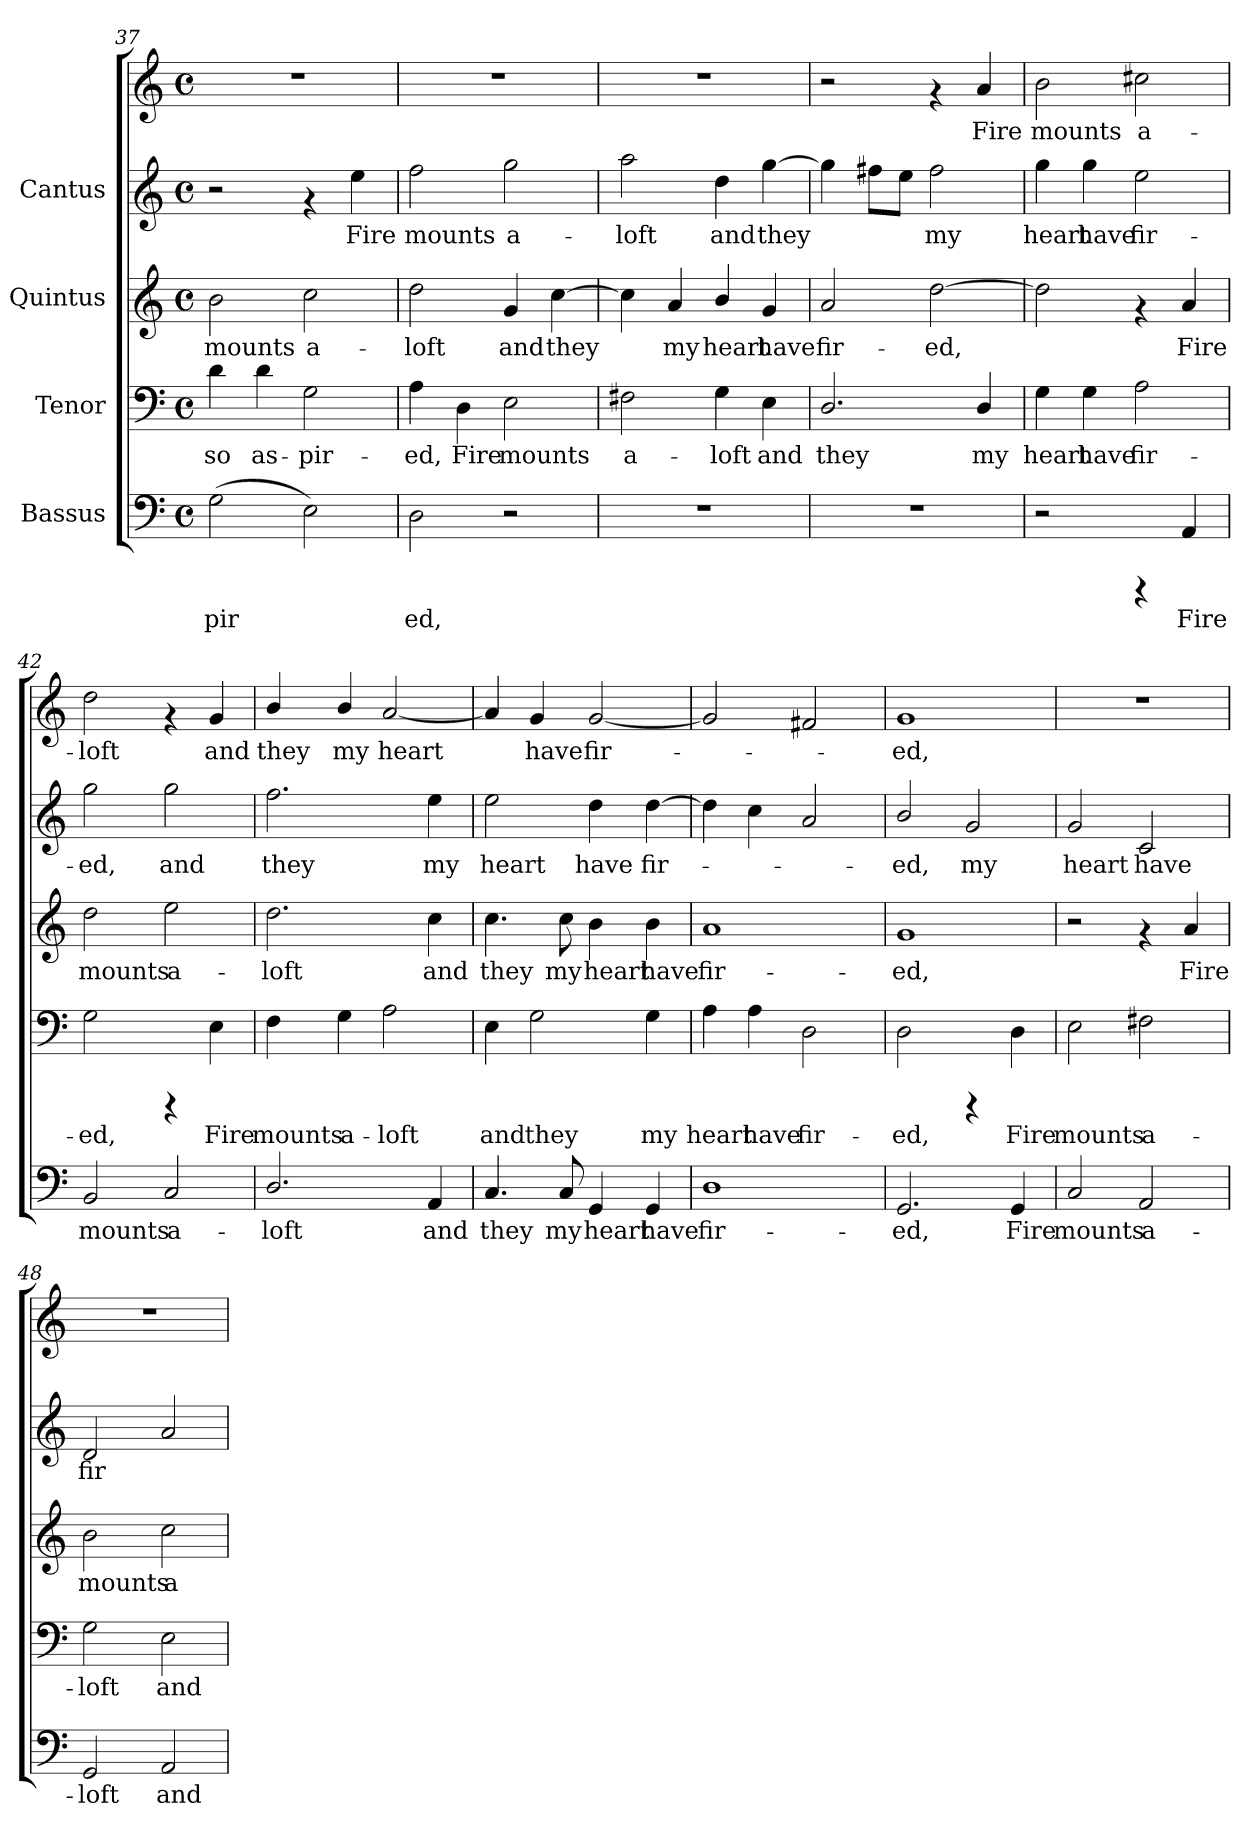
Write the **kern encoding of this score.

**kern	**text	**kern	**text	**kern	**text	**kern	**text	**kern	**text
*part4	*part4	*part3	*part3	*part2	*part2	*part1	*part1	*part1	*part1
*staff5	*staff5	*staff4	*staff4	*staff3	*staff3	*staff2	*staff2	*staff1	*staff1
*I"Bassus	*	*I"Tenor	*	*I"Quintus	*	*I"Cantus	*	*	*
*clefF4	*	*clefF4	*	*clefG2	*	*clefG2	*	*clefG2	*
*M4/4	*	*M4/4	*	*M4/4	*	*M4/4	*	*M4/4	*
*met(c)	*	*met(c)	*	*met(c)	*	*met(c)	*	*met(c)	*
=37	=37	=37	=37	=37	=37	=37	=37	=37	=37
!	!LO:LY:b:cj	!	!LO:LY:b:cj	!	!LO:LY:b:cj	!	!	!	!
(>2G\	-pir-	4d\	so	2b\	mounts	2r	.	1r	.
!	!	!	!LO:LY:b:cj	!	!	!	!	!	!
.	.	4d\	as-	.	.	.	.	.	.
!	!LO:LY:b:cj	!	!LO:LY:b:cj	!	!LO:LY:b:cj	!	!	!	!
2E\)	--	2G\	-pir-	2cc\	a-	4rf	.	.	.
!	!	!	!	!	!	!	!LO:LY:b:cj	!	!
.	.	.	.	.	.	4ee\	Fire	.	.
=38	=38	=38	=38	=38	=38	=38	=38	=38	=38
!	!LO:LY:b:cj	!	!LO:LY:b:cj	!	!LO:LY:b:cj	!	!LO:LY:b:cj	!	!
2D\	-ed,	4A\	-ed,	2dd\	-loft	2ff\	mounts	1r	.
!	!	!	!LO:LY:b:cj	!	!	!	!	!	!
.	.	4D\	Fire	.	.	.	.	.	.
!	!	!	!LO:LY:b:cj	!	!LO:LY:b:cj	!	!LO:LY:b:cj	!	!
2r	.	2E\	mounts	4g/	and	2gg\	a-	.	.
!	!	!	!	!	!LO:LY:b:cj	!	!	!	!
.	.	.	.	[>4cc\	they	.	.	.	.
=39	=39	=39	=39	=39	=39	=39	=39	=39	=39
!	!	!	!LO:LY:b:cj	!	!LO:LY:b:cj	!	!LO:LY:b:cj	!	!
1r	.	2F#X\	a-	4cc\]	.	2aa\	-loft	1r	.
!	!	!	!	!	!LO:LY:b:cj	!	!	!	!
.	.	.	.	4a/	my	.	.	.	.
!	!	!	!LO:LY:b:cj	!	!LO:LY:b:cj	!	!LO:LY:b:cj	!	!
.	.	4G\	-loft	4b/	heart	4dd\	and	.	.
!	!	!	!LO:LY:b:cj	!	!LO:LY:b:cj	!	!LO:LY:b:cj	!	!
.	.	4E\	and	4g/	have	[>4gg\	they	.	.
!!LO:PB:g=z
=40	=40	=40	=40	=40	=40	=40	=40	=40	=40
!	!	!	!LO:LY:b:cj	!	!LO:LY:b:cj	!	!LO:LY:b:cj	!	!
1r	.	2.D/	they	2a/	fir-	4gg\]	.	2r	.
!	!	!	!	!	!	!	!LO:LY:b:cj	!	!
.	.	.	.	.	.	8ff#X\L	.	.	.
!	!	!	!	!	!	!	!LO:LY:b:cj	!	!
.	.	.	.	.	.	8ee\J	.	.	.
!	!	!	!	!	!LO:LY:b:cj	!	!LO:LY:b:cj	!	!
.	.	.	.	[>2dd\	-ed,	2ff#\	my	4rf	.
!	!	!	!LO:LY:b:cj	!	!	!	!	!	!LO:LY:b:cj
.	.	4D/	my	.	.	.	.	4a/	Fire
=41	=41	=41	=41	=41	=41	=41	=41	=41	=41
!	!	!	!LO:LY:b:cj	!	!LO:LY:b:cj	!	!LO:LY:b:cj	!	!LO:LY:b:cj
2r	.	4G\	heart	2dd\]	.	4gg\	-heart	2b\	mounts
!	!	!	!LO:LY:b:cj	!	!	!	!LO:LY:b:cj	!	!
.	.	4G\	have	.	.	4gg\	have	.	.
!	!	!	!LO:LY:b:cj	!	!	!	!LO:LY:b:cj	!	!LO:LY:b:cj
4rCCC	.	2A\	fir-	4rf	.	2ee\	fir-	2cc#X\	a-
!	!LO:LY:b:cj	!	!	!	!LO:LY:b:cj	!	!	!	!
4AA/	Fire	.	.	4a/	Fire	.	.	.	.
=42	=42	=42	=42	=42	=42	=42	=42	=42	=42
!	!LO:LY:b:cj	!	!LO:LY:b:cj	!	!LO:LY:b:cj	!	!LO:LY:b:cj	!	!LO:LY:b:cj
2BB/	mounts	2G\	-ed,	2dd\	mounts	2gg\	ed,	2dd\	-loft
!	!LO:LY:b:cj	!	!	!	!LO:LY:b:cj	!	!LO:LY:b:cj	!	!
2C/	a-	4rCCC	.	2ee\	a-	2gg\	and	4rf	.
!	!	!	!LO:LY:b:cj	!	!	!	!	!	!LO:LY:b:cj
.	.	4E\	Fire	.	.	.	.	4g/	and
=43	=43	=43	=43	=43	=43	=43	=43	=43	=43
!	!LO:LY:b:cj	!	!LO:LY:b:cj	!	!LO:LY:b:cj	!	!LO:LY:b:cj	!	!LO:LY:b:cj
2.D/	-loft	4F\	mounts	2.dd\	-loft	2.ff\	they	4b/	they
!	!	!	!LO:LY:b:cj	!	!	!	!	!	!LO:LY:b:cj
.	.	4G\	a-	.	.	.	.	4b/	my
!	!	!	!LO:LY:b:cj	!	!	!	!	!	!LO:LY:b:cj
.	.	2A\	-loft	.	.	.	.	[<2a/	heart
!	!LO:LY:b:cj	!	!	!	!LO:LY:b:cj	!	!LO:LY:b:cj	!	!
4AA/	and	.	.	4cc\	and	4ee\	my	.	.
=44	=44	=44	=44	=44	=44	=44	=44	=44	=44
!	!LO:LY:b:cj	!	!LO:LY:b:cj	!	!LO:LY:b:cj	!	!LO:LY:b:cj	!	!LO:LY:b:cj
4.C/	they	4E\	and	4.cc\	they	2ee\	-heart	4a/]	.
!	!	!	!LO:LY:b:cj	!	!	!	!	!	!LO:LY:b:cj
.	.	2G\	they	.	.	.	.	4g/	have
!	!LO:LY:b:cj	!	!	!	!LO:LY:b:cj	!	!	!	!
8C/	my	.	.	8cc\	my	.	.	.	.
!	!LO:LY:b:cj	!	!	!	!LO:LY:b:cj	!	!LO:LY:b:cj	!	!LO:LY:b:cj
4GG/	heart	.	.	4b\	heart	4dd\	have	[<2g/	fir-
!	!LO:LY:b:cj	!	!LO:LY:b:cj	!	!LO:LY:b:cj	!	!LO:LY:b:cj	!	!
4GG/	have	4G\	my	4b\	have	[>4dd\	fir-	.	.
!!LO:LB:g=z
=45	=45	=45	=45	=45	=45	=45	=45	=45	=45
!	!LO:LY:b:cj	!	!LO:LY:b:cj	!	!LO:LY:b:cj	!	!	!	!
1D	fir-	4A\	heart	1a	fir-	4dd\]	.	2g/]	.
!	!	!	!LO:LY:b:cj	!	!	!	!	!	!
.	.	4A\	have	.	.	4cc\	.	.	.
!	!	!	!LO:LY:b:cj	!	!	!	!	!	!
.	.	2D\	fir-	.	.	2a/	.	2f#X/	.
=46	=46	=46	=46	=46	=46	=46	=46	=46	=46
!	!LO:LY:b:cj	!	!LO:LY:b:cj	!	!LO:LY:b:cj	!	!LO:LY:b:cj	!	!LO:LY:b:cj
2.GG/	-ed,	2D\	-ed,	1g	-ed,	2b/	ed,	1g	-ed,
!	!	!	!	!	!	!	!LO:LY:b:cj	!	!
.	.	4rCCC	.	.	.	2g/	my	.	.
!	!LO:LY:b:cj	!	!LO:LY:b:cj	!	!	!	!	!	!
4GG/	Fire	4D\	Fire	.	.	.	.	.	.
=47	=47	=47	=47	=47	=47	=47	=47	=47	=47
!	!LO:LY:b:cj	!	!LO:LY:b:cj	!	!	!	!LO:LY:b:cj	!	!
2C/	mounts	2E\	mounts	2r	.	2g/	heart	1r	.
!	!LO:LY:b:cj	!	!LO:LY:b:cj	!	!	!	!LO:LY:b:cj	!	!
2AA/	a-	2F#X\	a-	4rf	.	2c/	have	.	.
!	!	!	!	!	!LO:LY:b:cj	!	!	!	!
.	.	.	.	4a/	Fire	.	.	.	.
=48	=48	=48	=48	=48	=48	=48	=48	=48	=48
!	!LO:LY:b:cj	!	!LO:LY:b:cj	!	!LO:LY:b:cj	!	!LO:LY:b:cj	!	!
2GG/	-loft	2G\	-loft	2b\	mounts	2d/	fir-	1r	.
!	!LO:LY:b:cj	!	!LO:LY:b:cj	!	!LO:LY:b:cj	!	!LO:LY:b:cj	!	!
2AA/	and	2E\	and	2cc\	a-	2a/	--	.	.
=	=	=	=	=	=	=	=	=	=
*-	*-	*-	*-	*-	*-	*-	*-	*-	*-
